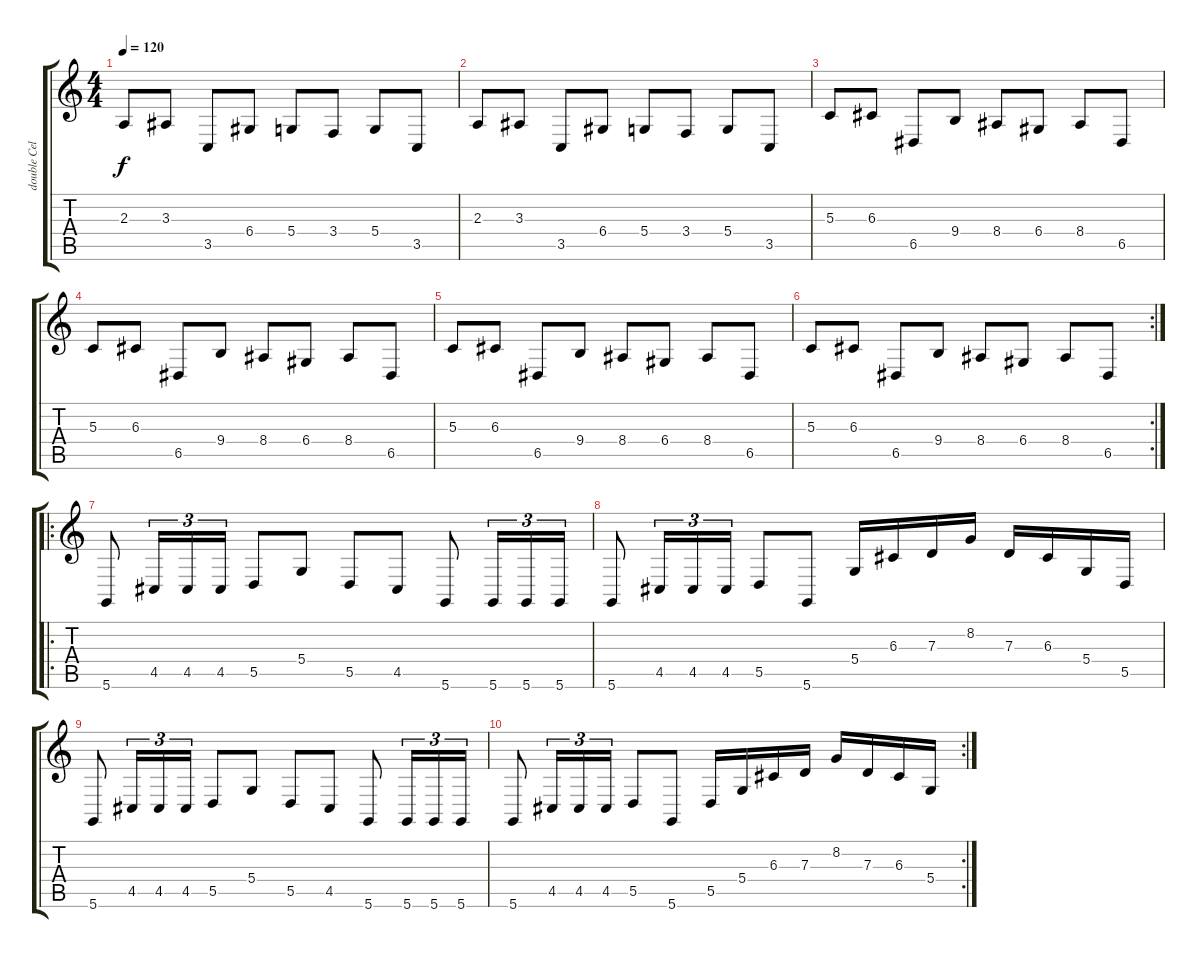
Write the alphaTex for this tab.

\track ("double Cello 1" "double Cel") {instrument pizzicatostrings}
\staff {score tabs}
\tuning (E4 B3 G3 D3 A2 D2) {hide}
\ts (4 4)
\tempo 120
\clef g2
\ks c
2.3.8{dy f} 3.3.8 3.5.8 6.4.8 5.4.8 3.4.8 5.4.8 3.5.8 |
2.3.8 3.3.8 3.5.8 6.4.8 5.4.8 3.4.8 5.4.8 3.5.8 |
5.3.8 6.3.8 6.5.8 9.4.8 8.4.8 6.4.8 8.4.8 6.5.8 |
5.3.8 6.3.8 6.5.8 9.4.8 8.4.8 6.4.8 8.4.8 6.5.8 |
5.3.8 6.3.8 6.5.8 9.4.8 8.4.8 6.4.8 8.4.8 6.5.8 |
\rc 2
5.3.8 6.3.8 6.5.8 9.4.8 8.4.8 6.4.8 8.4.8 6.5.8 |
\ro
5.6.8 4.5.16{tu (3 2)} 4.5.16{tu (3 2)} 4.5.16{tu (3 2)} 5.5.8 5.4.8 5.5.8 4.5.8 5.6.8 5.6.16{tu (3 2)} 5.6.16{tu (3 2)} 5.6.16{tu (3 2)} |
5.6.8 4.5.16{tu (3 2)} 4.5.16{tu (3 2)} 4.5.16{tu (3 2)} 5.5.8 5.6.8 5.4.16 6.3.16 7.3.16 8.2.16 7.3.16 6.3.16 5.4.16 5.5.16 |
5.6.8 4.5.16{tu (3 2)} 4.5.16{tu (3 2)} 4.5.16{tu (3 2)} 5.5.8 5.4.8 5.5.8 4.5.8 5.6.8 5.6.16{tu (3 2)} 5.6.16{tu (3 2)} 5.6.16{tu (3 2)} |
\rc 2
5.6.8 4.5.16{tu (3 2)} 4.5.16{tu (3 2)} 4.5.16{tu (3 2)} 5.5.8 5.6.8 5.5.16 5.4.16 6.3.16 7.3.16 8.2.16 7.3.16 6.3.16 5.4.16
